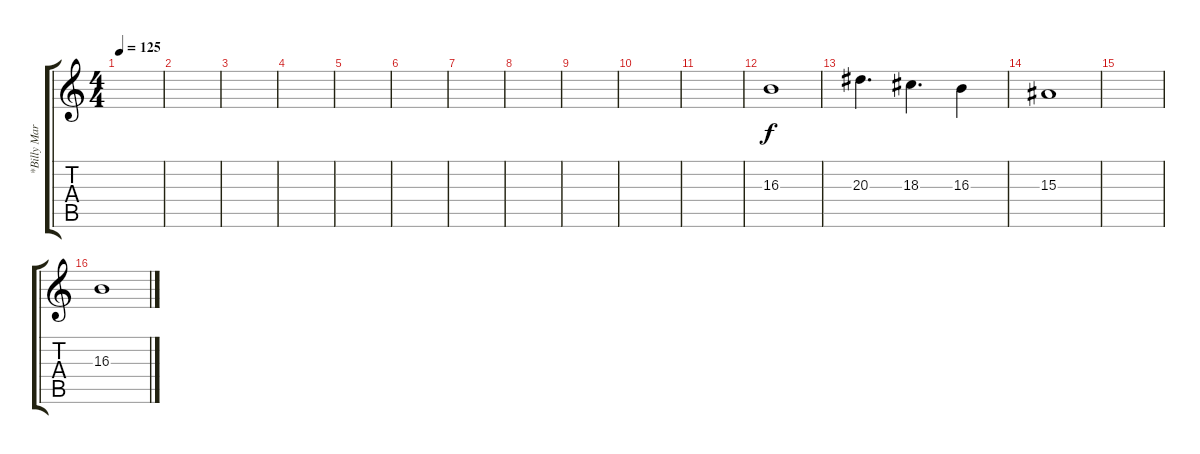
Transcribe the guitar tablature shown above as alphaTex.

\track ("*Billy Martin (Keyboard 1)" "*Billy Mar") {instrument harpsichord}
\staff {score tabs}
\tuning (E4 B3 G3 D3 A2 E2) {hide}
\ts (4 4)
\tempo 125
\clef g2
\ks c
|
|
|
|
|
|
|
|
|
|
|
16.3.1 |
20.3.4{d} 18.3.4{d} 16.3.4 |
15.3.1 |
|
16.3.1
